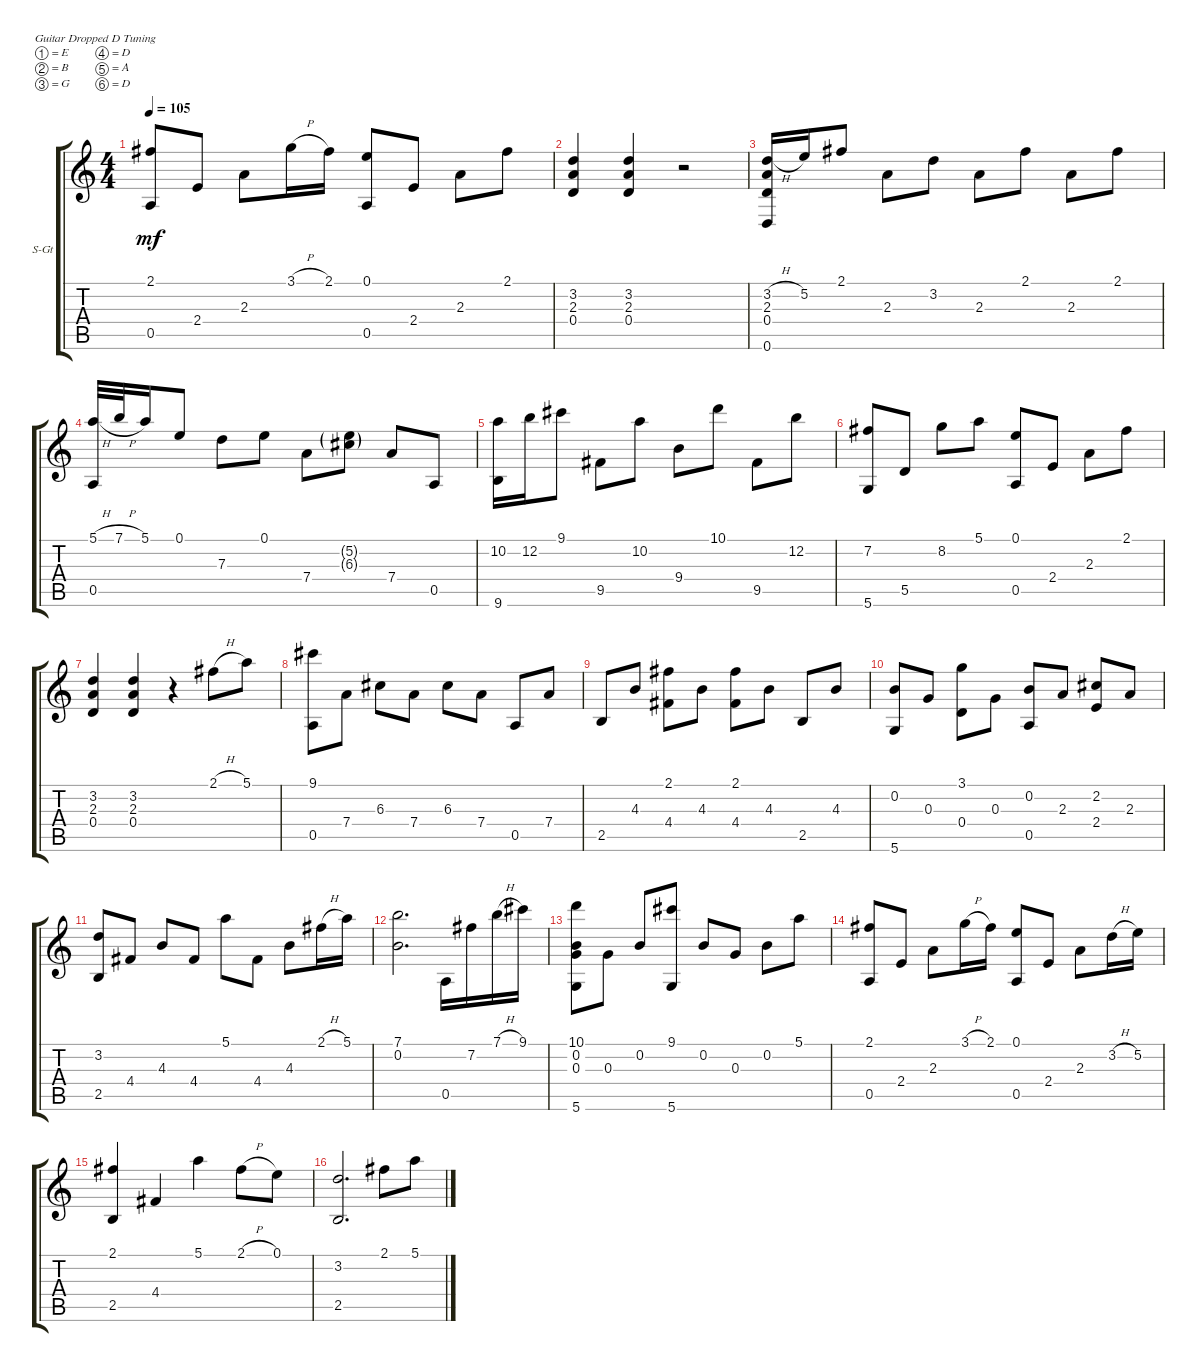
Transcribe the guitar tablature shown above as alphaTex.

\defaultSystemsLayout 4
\bracketExtendMode groupsimilarinstruments
\firstSystemTrackNameOrientation horizontal
\otherSystemsTrackNameOrientation horizontal
\track ("Steel Guitar" "S-Gt") {instrument acousticguitarsteel}
\staff {score tabs}
\tuning (E4 B3 G3 D3 A2 D2)
\ts (4 4)
\tempo 105
\clef g2
\ks c
(2.1 0.5).8{dy mf} 2.4.8 2.3.8 3.1{h}.16 2.1.16 (0.1 0.5).8 2.4.8 2.3.8 2.1.8 |
(0.4 2.3 3.2).4 (3.2 2.3 0.4).4 r.2 |
(0.6 0.4 2.3 3.2{h}).16 5.2.16 2.1.8 2.3.8 3.2.8 2.3.8 2.1.8 2.3.8 2.1.8 |
(5.1{h} 0.5).32 7.1{h}.32 5.1.16 0.1.8 7.3.8 0.1.8 7.4.8 (5.2{g} 6.3{g}).8 7.4.8 0.5.8 |
(9.6 10.2).16 12.2.16 9.1.8 9.5.8 10.2.8 9.4.8 10.1.8 9.5.8 12.2.8 |
(7.2 5.6).8 5.5.8 8.2.8 5.1.8 (0.1 0.5).8 2.4.8 2.3.8 2.1.8 |
(3.2 2.3 0.4).4 (3.2 2.3 0.4).4 r.4 2.1{h}.8 5.1.8 |
(9.1 0.5).8 7.4.8 6.3.8 7.4.8 6.3.8 7.4.8 0.5.8 7.4.8 |
2.5.8 4.3.8 (2.1 4.4).8 4.3.8 (4.4 2.1).8 4.3.8 2.5.8 4.3.8 |
(5.6 0.2).8 0.3.8 (0.4 3.1).8 0.3.8 (0.2 0.5).8 2.3.8 (2.2 2.4).8 2.3.8 |
(2.5 3.2).8 4.4.8 4.3.8 4.4.8 5.1.8 4.4.8 4.3.8 2.1{h}.16 5.1.16 |
(7.1 0.2).2{d} 0.5.16 7.2.16 7.1{h}.16 9.1.16 |
(5.6 10.1 0.2 0.3).8 0.3.8 0.2.8 (9.1 5.6).8 0.2.8 0.3.8 0.2.8 5.1.8 |
(2.1 0.5).8 2.4.8 2.3.8 3.1{h}.16 2.1.16 (0.1 0.5).8 2.4.8 2.3.8 3.2{h}.16 5.2.16 |
(2.5 2.1).4 4.4.4 5.1.4 2.1{h}.8 0.1.8 |
(3.2 2.5).2{d} 2.1.8 5.1.8
